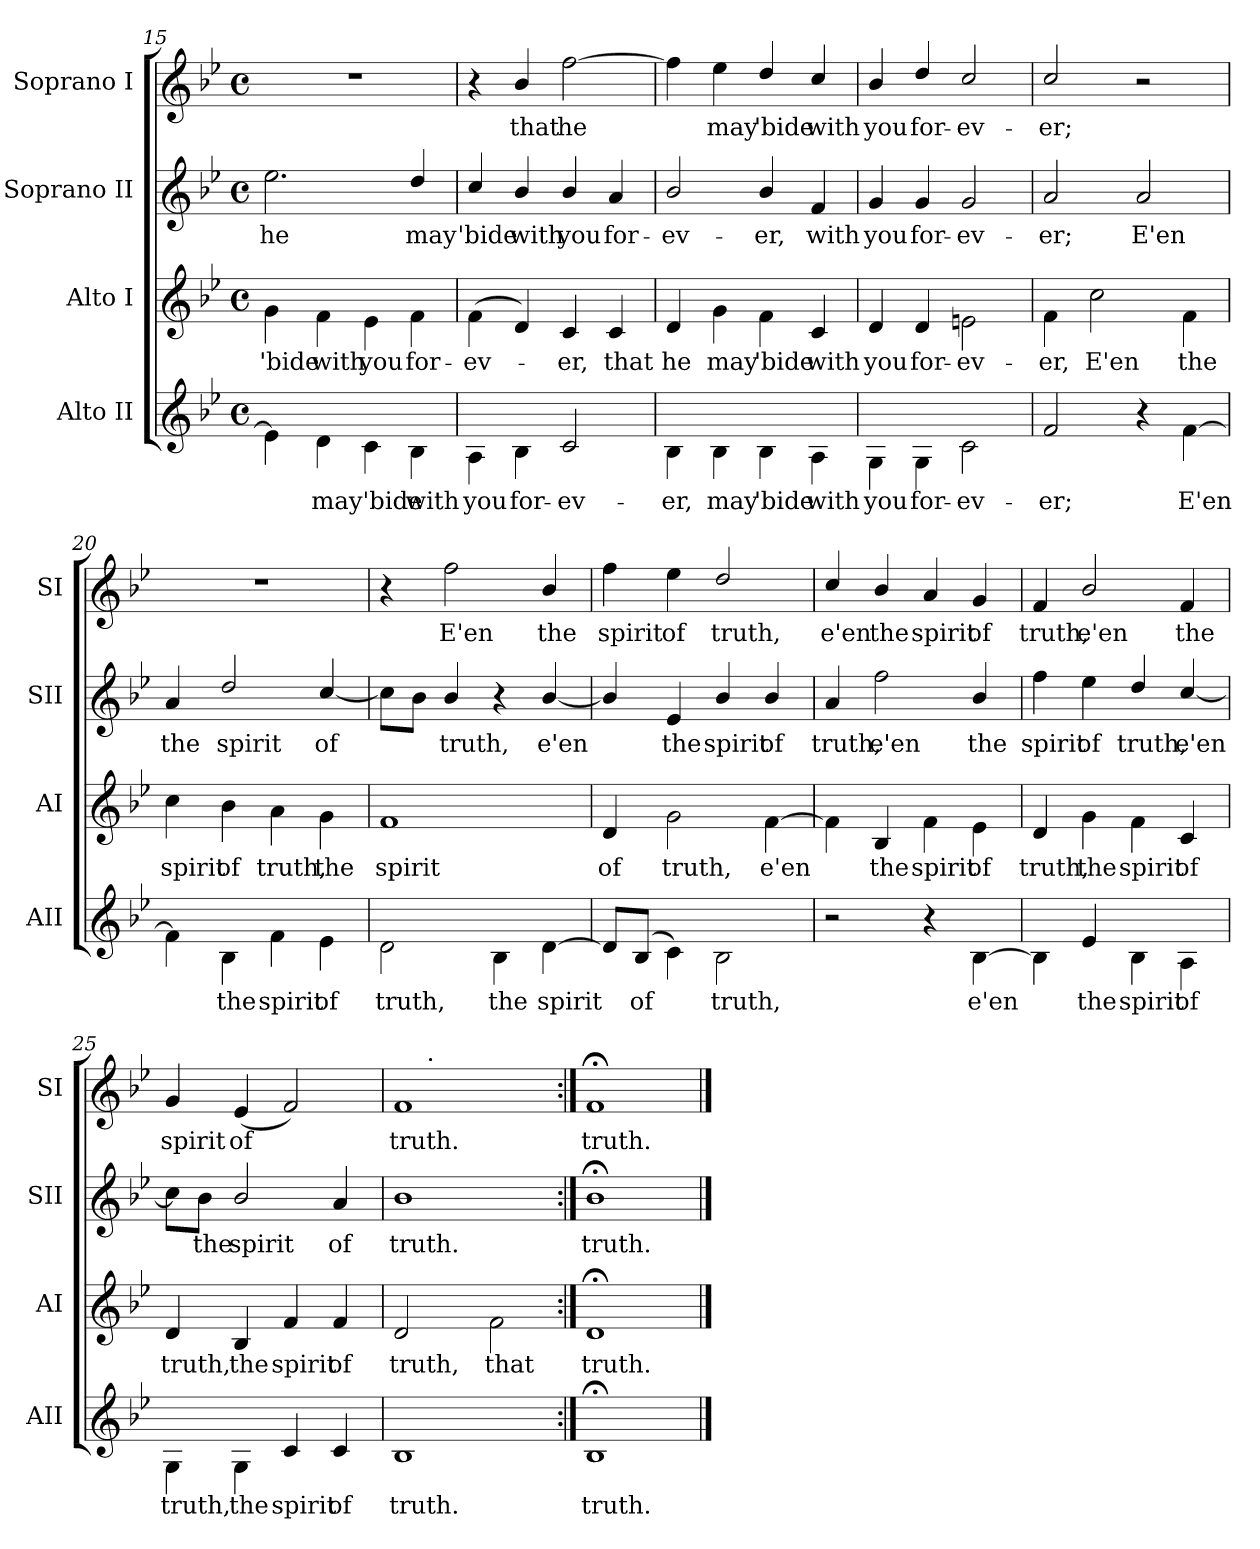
**kern	**text	**kern	**text	**kern	**text	**kern	**text
*part4	*part4	*part3	*part3	*part2	*part2	*part1	*part1
*staff4	*staff4	*staff3	*staff3	*staff2	*staff2	*staff1	*staff1
*I"Alto II	*	*I"Alto I	*	*I"Soprano II	*	*I"Soprano I	*
*I'AII	*	*I'AI	*	*I'SII	*	*I'SI	*
*clefG2	*	*clefG2	*	*clefG2	*	*clefG2	*
*k[b-e-]	*	*k[b-e-]	*	*k[b-e-]	*	*k[b-e-]	*
*B-:	*	*B-:	*	*B-:	*	*B-:	*
*M4/4	*	*M4/4	*	*M4/4	*	*M4/4	*
*met(c)	*	*met(c)	*	*met(c)	*	*met(c)	*
=15	=15	=15	=15	=15	=15	=15	=15
!	!	!	!LO:LY:b	!	!LO:LY:b	!	!
4e-\]	.	4g\	'bide	2.ee-\	he	1r	.
!	!LO:LY:b	!	!LO:LY:b	!	!	!	!
4d\	may'bide	4f\	with	.	.	.	.
!	!	!	!LO:LY:b	!	!	!	!
4c\	.	4e-\	you	.	.	.	.
!	!LO:LY:b	!	!LO:LY:b	!	!LO:LY:b	!	!
4B-\	with	4f\	for-	4dd/	may	.	.
=16	=16	=16	=16	=16	=16	=16	=16
!	!LO:LY:b	!	!LO:LY:b	!	!LO:LY:b	!	!
4A\	you	(>4f\	-ev-	4cc/	'bide	4r	.
!	!LO:LY:b	!	!	!	!LO:LY:b	!	!LO:LY:b
4B-\	for-	4d/)	.	4b-/	with	4b-/	that
!	!LO:LY:b	!	!LO:LY:b	!	!LO:LY:b	!	!LO:LY:b
2c/	-ev-	4c/	-er,	4b-/	you	[2ff\	he
!	!	!	!LO:LY:b	!	!LO:LY:b	!	!
.	.	4c/	that	4a/	for-	.	.
=17	=17	=17	=17	=17	=17	=17	=17
!	!LO:LY:b	!	!LO:LY:b	!	!LO:LY:b	!	!
4B-\	-er,	4d/	he	2b-/	-ev-	4ff\]	.
!	!LO:LY:b	!	!LO:LY:b	!	!	!	!LO:LY:b
4B-\	may	4g\	may	.	.	4ee-\	may
!	!LO:LY:b	!	!LO:LY:b	!	!LO:LY:b	!	!LO:LY:b
4B-\	'bide	4f\	'bide	4b-/	-er,	4dd/	'bide
!	!LO:LY:b	!	!LO:LY:b	!	!LO:LY:b	!	!LO:LY:b
4A\	with	4c/	with	4f/	with	4cc/	with
=18	=18	=18	=18	=18	=18	=18	=18
!	!LO:LY:b	!	!LO:LY:b	!	!LO:LY:b	!	!LO:LY:b
4G\	you	4d/	you	4g/	you	4b-/	you
!	!LO:LY:b	!	!LO:LY:b	!	!LO:LY:b	!	!LO:LY:b
4G\	for-	4d/	for-	4g/	for-	4dd/	for-
!	!LO:LY:b	!	!LO:LY:b	!	!LO:LY:b	!	!LO:LY:b
2c\	-ev-	2en\	-ev-	2g/	-ev-	2cc/	-ev-
!!LO:LB:g=z
=19	=19	=19	=19	=19	=19	=19	=19
!	!LO:LY:b	!	!LO:LY:b	!	!LO:LY:b	!	!LO:LY:b
2f/	-er;	4f\	-er,	2a/	-er;	2cc/	-er;
!	!	!	!LO:LY:b	!	!	!	!
.	.	2cc\	E'en	.	.	.	.
!	!	!	!	!	!LO:LY:b	!	!
4r	.	.	.	2a/	E'en	2r	.
!	!LO:LY:b	!	!LO:LY:b	!	!	!	!
[4f\	E'en	4f\	the	.	.	.	.
=20	=20	=20	=20	=20	=20	=20	=20
!	!	!	!LO:LY:b	!	!LO:LY:b	!	!
4f\]	.	4cc\	spirit	4a/	the	1r	.
!	!LO:LY:b	!	!LO:LY:b	!	!LO:LY:b	!	!
4B-\	the	4b-\	of	2dd/	spirit	.	.
!	!LO:LY:b	!	!LO:LY:b	!	!	!	!
4f\	spirit	4a\	truth,	.	.	.	.
!	!LO:LY:b	!	!LO:LY:b	!	!LO:LY:b	!	!
4e-\	of	4g\	the	[4cc/	of	.	.
=21	=21	=21	=21	=21	=21	=21	=21
!	!LO:LY:b	!	!LO:LY:b	!	!	!	!
2d\	truth,	1f	spirit	8cc\L]	.	4r	.
.	.	.	.	8b-\J	.	.	.
!	!	!	!	!	!LO:LY:b	!	!LO:LY:b
.	.	.	.	4b-/	truth,	2ff\	E'en
!	!LO:LY:b	!	!	!	!	!	!
4B-\	the	.	.	4r	.	.	.
!	!LO:LY:b	!	!	!	!LO:LY:b	!	!LO:LY:b
[4d\	spirit	.	.	[4b-/	e'en	4b-/	the
=22	=22	=22	=22	=22	=22	=22	=22
!	!	!	!LO:LY:b	!	!	!	!LO:LY:b
8d/L]	.	4d/	of	4b-/]	.	4ff\	spirit
!	!LO:LY:b	!	!	!	!	!	!
(>8B-/J	of	.	.	.	.	.	.
!	!	!	!LO:LY:b	!	!LO:LY:b	!	!LO:LY:b
4c\)	.	2g\	truth,	4e-/	the	4ee-\	of
!	!LO:LY:b	!	!	!	!LO:LY:b	!	!LO:LY:b
2B-\	truth,	.	.	4b-/	spirit	2dd/	truth,
!	!	!	!LO:LY:b	!	!LO:LY:b	!	!
.	.	[4f\	e'en	4b-/	of	.	.
=23	=23	=23	=23	=23	=23	=23	=23
!	!	!	!	!	!LO:LY:b	!	!LO:LY:b
2r	.	4f\]	.	4a/	truth,	4cc/	e'en
!	!	!	!LO:LY:b	!	!LO:LY:b	!	!LO:LY:b
.	.	4B-/	the	2ff\	e'en	4b-/	the
!	!	!	!LO:LY:b	!	!	!	!LO:LY:b
4r	.	4f\	spirit	.	.	4a/	spirit
!	!LO:LY:b	!	!LO:LY:b	!	!LO:LY:b	!	!LO:LY:b
[4B-\	e'en	4e-\	of	4b-/	the	4g/	of
!!LO:LB:g=z
=24	=24	=24	=24	=24	=24	=24	=24
!	!	!	!LO:LY:b	!	!LO:LY:b	!	!LO:LY:b
4B-\]	.	4d/	truth,	4ff\	spirit	4f/	truth,
!	!LO:LY:b	!	!LO:LY:b	!	!LO:LY:b	!	!LO:LY:b
4e-/	the	4g\	the	4ee-\	of	2b-/	e'en
!	!LO:LY:b	!	!LO:LY:b	!	!LO:LY:b	!	!
4B-\	spirit	4f\	spirit	4dd/	truth,	.	.
!	!LO:LY:b	!	!LO:LY:b	!	!LO:LY:b	!	!LO:LY:b
4A\	of	4c/	of	[4cc/	e'en	4f/	the
=25	=25	=25	=25	=25	=25	=25	=25
!	!LO:LY:b	!	!LO:LY:b	!	!	!	!LO:LY:b
4G\	truth,	4d/	truth,	8cc\L]	.	4g/	spirit
!	!	!	!	!	!LO:LY:b	!	!
.	.	.	.	8b-\J	the	.	.
!	!LO:LY:b	!	!LO:LY:b	!	!LO:LY:b	!	!LO:LY:b
4G\	the	4B-/	the	2b-/	spirit	(<4e-/	of
!	!LO:LY:b	!	!LO:LY:b	!	!	!	!
4c/	spirit	4f/	spirit	.	.	2f/)	.
!	!LO:LY:b	!	!LO:LY:b	!	!LO:LY:b	!	!
4c/	of	4f/	of	4a/	of	.	.
=26	=26	=26	=26	=26	=26	=26	=26
!	!LO:LY:b	!	!LO:LY:b	!	!LO:LY:b	!	!LO:LY:b
*	*	*	*	*	*	*^	*
1B-	truth.	2d/	truth,	1b-	truth.	1f	8ryy	truth.
!	!	!	!	!	!	!	!LO:TX:a:t=.	!
.	.	.	.	.	.	.	2..ryy	.
!	!	!	!LO:LY:b	!	!	!	!	!
.	.	2f\	that	.	.	.	.	.
=27:|!	=27:|!	=27:|!	=27:|!	=27:|!	=27:|!	=27:|!	=27:|!	=27:|!
!	!LO:LY:b	!	!LO:LY:b	!	!LO:LY:b	!	!	!LO:LY:b
*	*	*	*	*	*	*v	*v	*
1B-;<	truth.	1d;	truth.	1b-;	truth.	1f;	truth.
==	==	==	==	==	==	==	==
*-	*-	*-	*-	*-	*-	*-	*-
